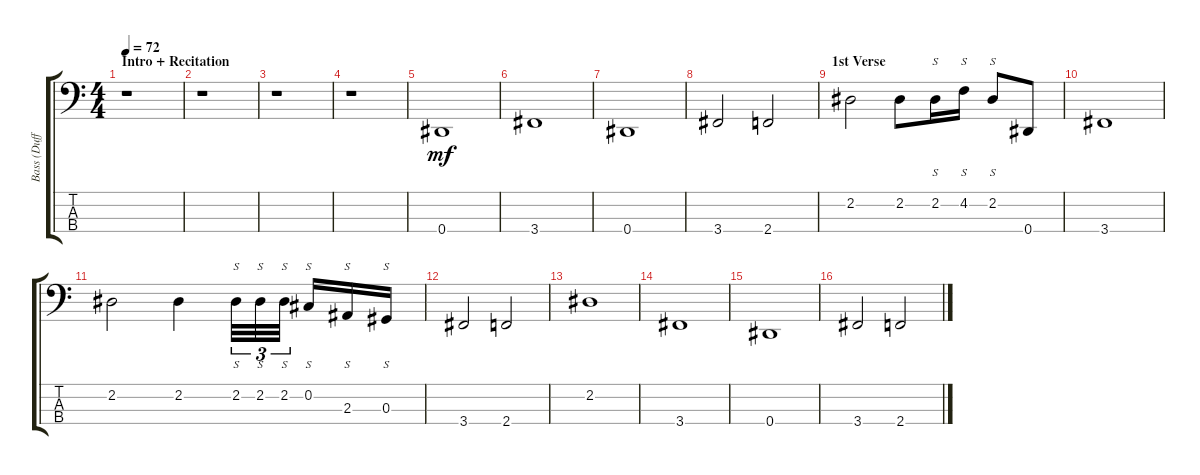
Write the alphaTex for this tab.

\track ("Bass (Duff)" "Bass (Duff") {instrument electricbasspick}
\staff {score tabs}
\tuning (Gb2 Db2 Ab1 Eb1) {hide}
\ts (4 4)
\section ("" "Intro + Recitation")
\tempo 72
\clef f4
\ks c
r.1{dy mf instrument electricbasspick} |
r.1 |
r.1 |
r.1 |
0.4.1 |
3.4.1 |
0.4.1 |
3.4.2 2.4.2 |
\section ("" "1st Verse")
2.2.2 2.2.8 2.2.16{s} 4.2.16{s} 2.2.8{s} 0.4.8 |
3.4.1 |
2.2.2 2.2.4 2.2.32{s tu (3 2)} 2.2.32{s tu (3 2)} 2.2.32{s tu (3 2)} 0.2.16{s} 2.3.16{s} 0.3.16{s} |
3.4.2 2.4.2 |
2.2.1 |
3.4.1 |
0.4.1 |
3.4.2 2.4.2
